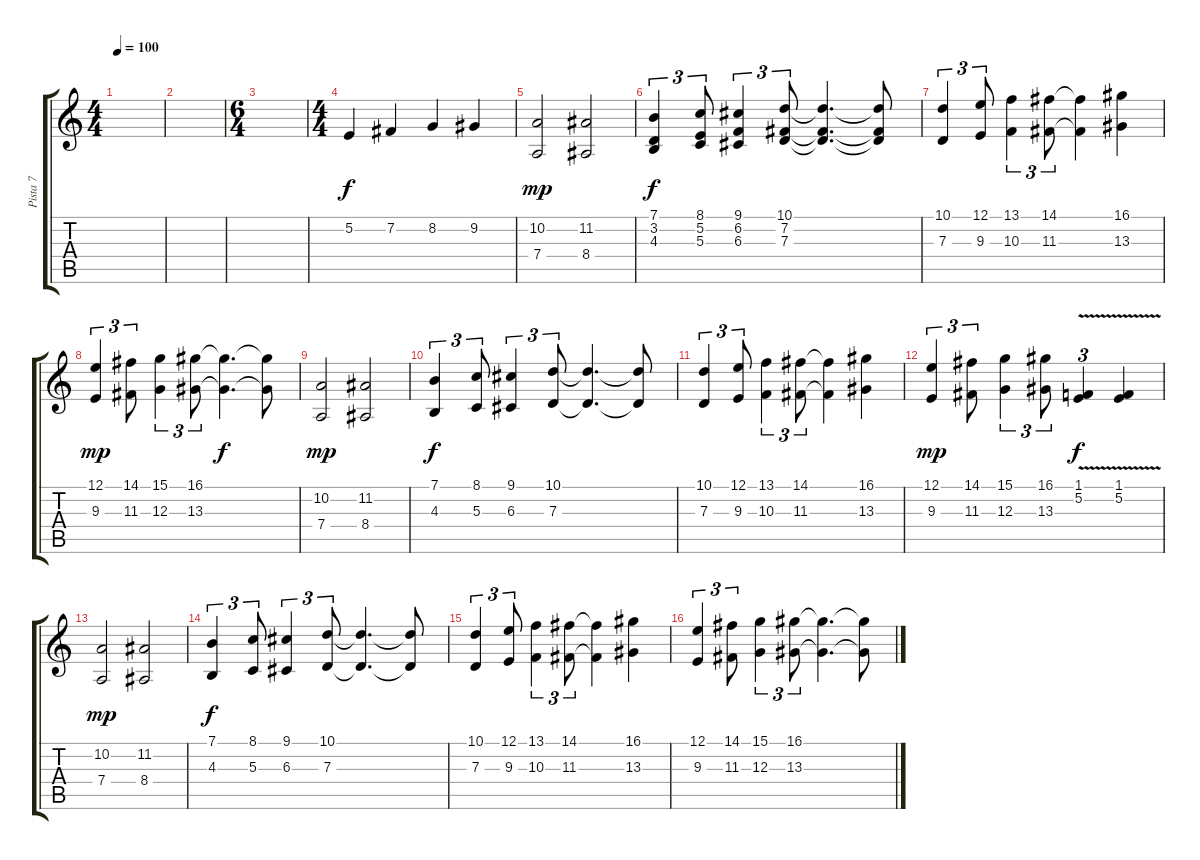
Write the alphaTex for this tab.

\track ("Pista 7" "Pista 7") {instrument sitar}
\staff {score tabs}
\tuning (E4 B3 G3 D3 A2 E2) {hide}
\ts (4 4)
\tempo 100
\clef g2
\ks c
|
|
\ts (6 4)
|
\ts (4 4)
5.2.4 7.2.4 8.2.4 9.2.4 |
(10.2 7.4).2{dy mp} (11.2 8.4).2 |
(7.1 3.2 4.3).4{tu (3 2) dy f} (8.1 5.2 5.3).8{tu (3 2)} (9.1 6.2 6.3).4{tu (3 2)} (10.1 7.2 7.3).8{tu (3 2)} (10.1{t} 7.2{t} 7.3{t}).4{d} (10.1{t} 7.2{t} 7.3{t}).8 |
(10.1 7.3).4{tu (3 2)} (12.1 9.3).8{tu (3 2)} (13.1 10.3).4{tu (3 2)} (14.1 11.3).8{tu (3 2)} (14.1{t} 11.3{t}).4 (16.1 13.3).4 |
(12.1 9.3).4{tu (3 2) dy mp} (14.1 11.3).8{tu (3 2)} (15.1 12.3).4{tu (3 2)} (16.1 13.3).8{tu (3 2)} (16.1{t} 13.3{t}).4{d dy f} (16.1{t} 13.3{t}).8 |
(10.2 7.4).2{dy mp} (11.2 8.4).2 |
(7.1 4.3).4{tu (3 2) dy f} (8.1 5.3).8{tu (3 2)} (9.1 6.3).4{tu (3 2)} (10.1 7.3).8{tu (3 2)} (10.1{t} 7.3{t}).4{d} (10.1{t} 7.3{t}).8 |
(10.1 7.3).4{tu (3 2)} (12.1 9.3).8{tu (3 2)} (13.1 10.3).4{tu (3 2)} (14.1 11.3).8{tu (3 2)} (14.1{t} 11.3{t}).4 (16.1 13.3).4 |
(12.1 9.3).4{tu (3 2) dy mp} (14.1 11.3).8{tu (3 2)} (15.1 12.3).4{tu (3 2)} (16.1 13.3).8{tu (3 2)} (1.1{v} 5.2{v}).4{tu (3 2) dy f} (1.1{v} 5.2{v}).4 |
(10.2 7.4).2{dy mp} (11.2 8.4).2 |
(7.1 4.3).4{tu (3 2) dy f} (8.1 5.3).8{tu (3 2)} (9.1 6.3).4{tu (3 2)} (10.1 7.3).8{tu (3 2)} (10.1{t} 7.3{t}).4{d} (10.1{t} 7.3{t}).8 |
(10.1 7.3).4{tu (3 2)} (12.1 9.3).8{tu (3 2)} (13.1 10.3).4{tu (3 2)} (14.1 11.3).8{tu (3 2)} (14.1{t} 11.3{t}).4 (16.1 13.3).4 |
(12.1 9.3).4{tu (3 2)} (14.1 11.3).8{tu (3 2)} (15.1 12.3).4{tu (3 2)} (16.1 13.3).8{tu (3 2)} (16.1{t} 13.3{t}).4{d} (16.1{t} 13.3{t}).8
